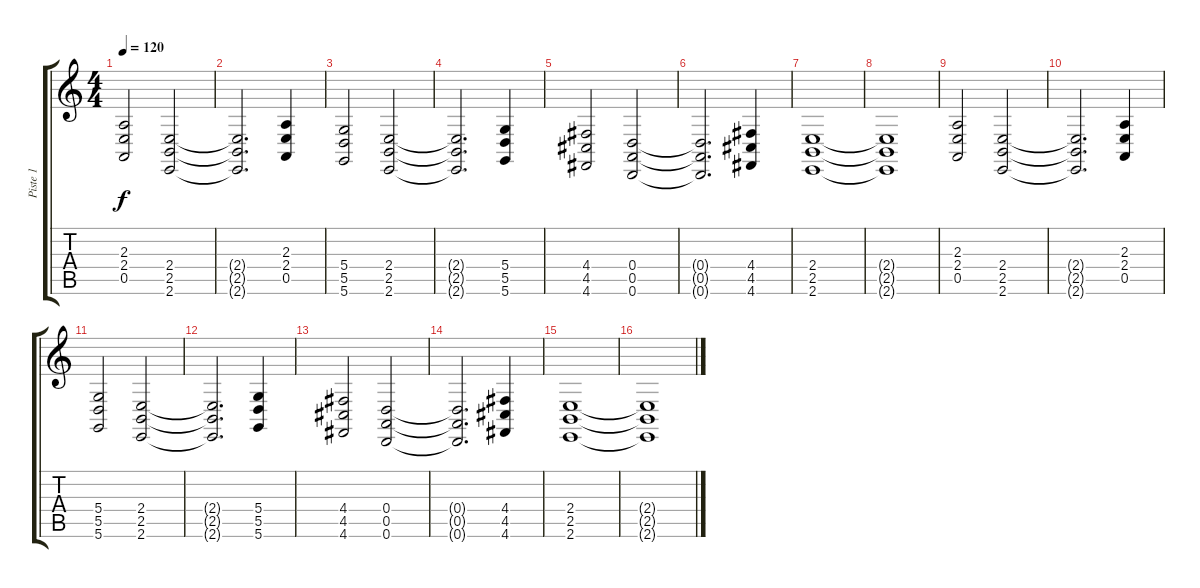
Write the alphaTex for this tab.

\track ("Piste 1" "Piste 1") {instrument pad8sweep}
\staff {score tabs}
\tuning (E4 B3 G3 D3 A2 D2) {hide}
\ts (4 4)
\tempo 120
\clef g2
\ks c
(2.3 2.4 0.5).2{dy f} (2.4 2.5 2.6).2 |
(2.4{t} 2.5{t} 2.6{t}).2{d} (2.3 2.4 0.5).4 |
(5.4 5.5 5.6).2 (2.4 2.5 2.6).2 |
(2.4{t} 2.5{t} 2.6{t}).2{d} (5.4 5.5 5.6).4 |
(4.4 4.5 4.6).2 (0.4 0.5 0.6).2 |
(0.4{t} 0.5{t} 0.6{t}).2{d} (4.4 4.5 4.6).4 |
(2.4 2.5 2.6).1 |
(2.4{t} 2.5{t} 2.6{t}).1 |
(2.3 2.4 0.5).2 (2.4 2.5 2.6).2 |
(2.4{t} 2.5{t} 2.6{t}).2{d} (2.3 2.4 0.5).4 |
(5.4 5.5 5.6).2 (2.4 2.5 2.6).2 |
(2.4{t} 2.5{t} 2.6{t}).2{d} (5.4 5.5 5.6).4 |
(4.4 4.5 4.6).2 (0.4 0.5 0.6).2 |
(0.4{t} 0.5{t} 0.6{t}).2{d} (4.4 4.5 4.6).4 |
(2.4 2.5 2.6).1 |
(2.4{t} 2.5{t} 2.6{t}).1
